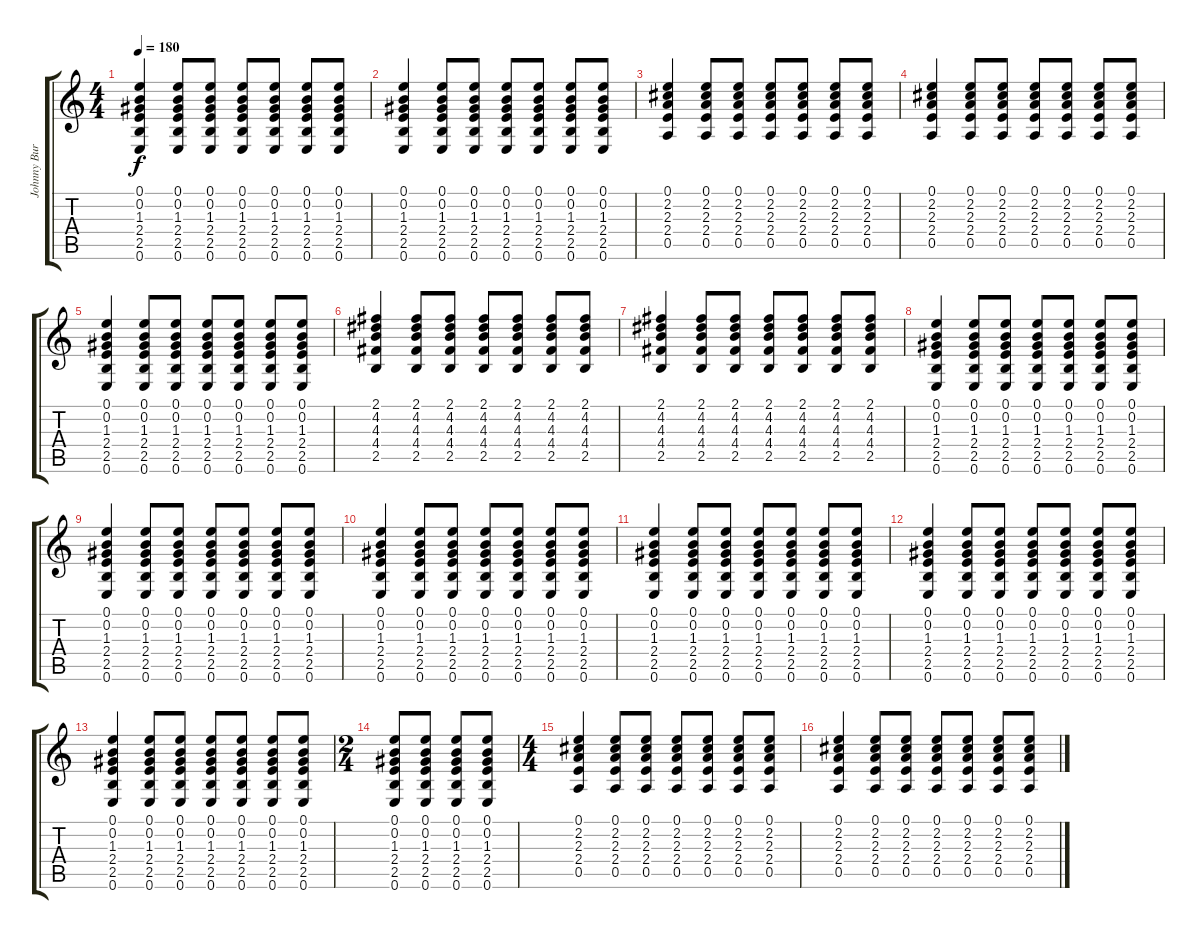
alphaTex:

\track ("Johnny Burnette" "Johnny Bur") {instrument acousticguitarsteel}
\staff {score tabs}
\tuning (E4 B3 G3 D3 A2 E2) {hide}
\ts (4 4)
\tempo 180
\clef g2
\ks c
(0.1 0.2 1.3 2.4 2.5 0.6).4{dy f} (0.1 0.2 1.3 2.4 2.5 0.6).8 (0.1 0.2 1.3 2.4 2.5 0.6).8 (0.1 0.2 1.3 2.4 2.5 0.6).8 (0.1 0.2 1.3 2.4 2.5 0.6).8 (0.1 0.2 1.3 2.4 2.5 0.6).8 (0.1 0.2 1.3 2.4 2.5 0.6).8 |
(0.1 0.2 1.3 2.4 2.5 0.6).4 (0.1 0.2 1.3 2.4 2.5 0.6).8 (0.1 0.2 1.3 2.4 2.5 0.6).8 (0.1 0.2 1.3 2.4 2.5 0.6).8 (0.1 0.2 1.3 2.4 2.5 0.6).8 (0.1 0.2 1.3 2.4 2.5 0.6).8 (0.1 0.2 1.3 2.4 2.5 0.6).8 |
(0.1 2.2 2.3 2.4 0.5).4 (0.1 2.2 2.3 2.4 0.5).8 (0.1 2.2 2.3 2.4 0.5).8 (0.1 2.2 2.3 2.4 0.5).8 (0.1 2.2 2.3 2.4 0.5).8 (0.1 2.2 2.3 2.4 0.5).8 (0.1 2.2 2.3 2.4 0.5).8 |
(0.1 2.2 2.3 2.4 0.5).4 (0.1 2.2 2.3 2.4 0.5).8 (0.1 2.2 2.3 2.4 0.5).8 (0.1 2.2 2.3 2.4 0.5).8 (0.1 2.2 2.3 2.4 0.5).8 (0.1 2.2 2.3 2.4 0.5).8 (0.1 2.2 2.3 2.4 0.5).8 |
(0.1 0.2 1.3 2.4 2.5 0.6).4 (0.1 0.2 1.3 2.4 2.5 0.6).8 (0.1 0.2 1.3 2.4 2.5 0.6).8 (0.1 0.2 1.3 2.4 2.5 0.6).8 (0.1 0.2 1.3 2.4 2.5 0.6).8 (0.1 0.2 1.3 2.4 2.5 0.6).8 (0.1 0.2 1.3 2.4 2.5 0.6).8 |
(2.1 4.2 4.3 4.4 2.5).4 (2.1 4.2 4.3 4.4 2.5).8 (2.1 4.2 4.3 4.4 2.5).8 (2.1 4.2 4.3 4.4 2.5).8 (2.1 4.2 4.3 4.4 2.5).8 (2.1 4.2 4.3 4.4 2.5).8 (2.1 4.2 4.3 4.4 2.5).8 |
(2.1 4.2 4.3 4.4 2.5).4 (2.1 4.2 4.3 4.4 2.5).8 (2.1 4.2 4.3 4.4 2.5).8 (2.1 4.2 4.3 4.4 2.5).8 (2.1 4.2 4.3 4.4 2.5).8 (2.1 4.2 4.3 4.4 2.5).8 (2.1 4.2 4.3 4.4 2.5).8 |
(0.1 0.2 1.3 2.4 2.5 0.6).4 (0.1 0.2 1.3 2.4 2.5 0.6).8 (0.1 0.2 1.3 2.4 2.5 0.6).8 (0.1 0.2 1.3 2.4 2.5 0.6).8 (0.1 0.2 1.3 2.4 2.5 0.6).8 (0.1 0.2 1.3 2.4 2.5 0.6).8 (0.1 0.2 1.3 2.4 2.5 0.6).8 |
(0.1 0.2 1.3 2.4 2.5 0.6).4 (0.1 0.2 1.3 2.4 2.5 0.6).8 (0.1 0.2 1.3 2.4 2.5 0.6).8 (0.1 0.2 1.3 2.4 2.5 0.6).8 (0.1 0.2 1.3 2.4 2.5 0.6).8 (0.1 0.2 1.3 2.4 2.5 0.6).8 (0.1 0.2 1.3 2.4 2.5 0.6).8 |
(0.1 0.2 1.3 2.4 2.5 0.6).4 (0.1 0.2 1.3 2.4 2.5 0.6).8 (0.1 0.2 1.3 2.4 2.5 0.6).8 (0.1 0.2 1.3 2.4 2.5 0.6).8 (0.1 0.2 1.3 2.4 2.5 0.6).8 (0.1 0.2 1.3 2.4 2.5 0.6).8 (0.1 0.2 1.3 2.4 2.5 0.6).8 |
(0.1 0.2 1.3 2.4 2.5 0.6).4 (0.1 0.2 1.3 2.4 2.5 0.6).8 (0.1 0.2 1.3 2.4 2.5 0.6).8 (0.1 0.2 1.3 2.4 2.5 0.6).8 (0.1 0.2 1.3 2.4 2.5 0.6).8 (0.1 0.2 1.3 2.4 2.5 0.6).8 (0.1 0.2 1.3 2.4 2.5 0.6).8 |
(0.1 0.2 1.3 2.4 2.5 0.6).4 (0.1 0.2 1.3 2.4 2.5 0.6).8 (0.1 0.2 1.3 2.4 2.5 0.6).8 (0.1 0.2 1.3 2.4 2.5 0.6).8 (0.1 0.2 1.3 2.4 2.5 0.6).8 (0.1 0.2 1.3 2.4 2.5 0.6).8 (0.1 0.2 1.3 2.4 2.5 0.6).8 |
(0.1 0.2 1.3 2.4 2.5 0.6).4 (0.1 0.2 1.3 2.4 2.5 0.6).8 (0.1 0.2 1.3 2.4 2.5 0.6).8 (0.1 0.2 1.3 2.4 2.5 0.6).8 (0.1 0.2 1.3 2.4 2.5 0.6).8 (0.1 0.2 1.3 2.4 2.5 0.6).8 (0.1 0.2 1.3 2.4 2.5 0.6).8 |
\ts (2 4)
(0.1 0.2 1.3 2.4 2.5 0.6).8 (0.1 0.2 1.3 2.4 2.5 0.6).8 (0.1 0.2 1.3 2.4 2.5 0.6).8 (0.1 0.2 1.3 2.4 2.5 0.6).8 |
\ts (4 4)
(0.1 2.2 2.3 2.4 0.5).4 (0.1 2.2 2.3 2.4 0.5).8 (0.1 2.2 2.3 2.4 0.5).8 (0.1 2.2 2.3 2.4 0.5).8 (0.1 2.2 2.3 2.4 0.5).8 (0.1 2.2 2.3 2.4 0.5).8 (0.1 2.2 2.3 2.4 0.5).8 |
(0.1 2.2 2.3 2.4 0.5).4 (0.1 2.2 2.3 2.4 0.5).8 (0.1 2.2 2.3 2.4 0.5).8 (0.1 2.2 2.3 2.4 0.5).8 (0.1 2.2 2.3 2.4 0.5).8 (0.1 2.2 2.3 2.4 0.5).8 (0.1 2.2 2.3 2.4 0.5).8
